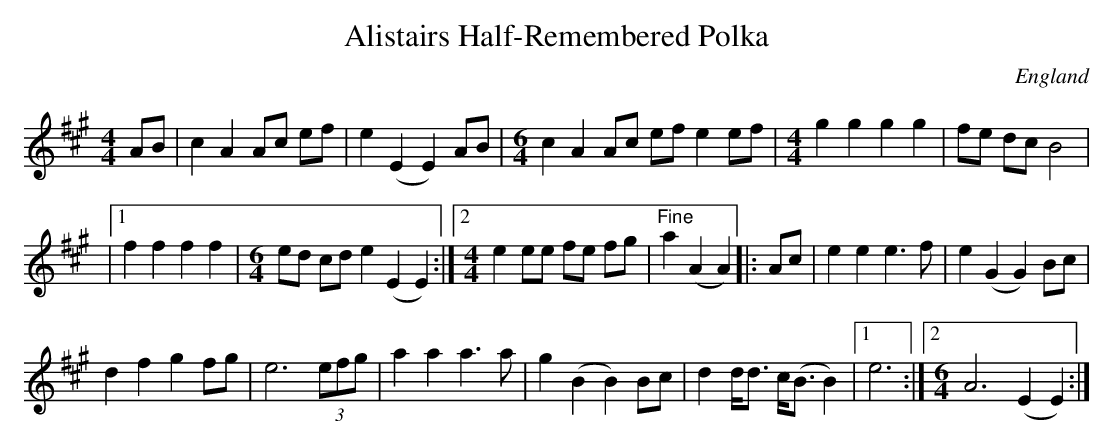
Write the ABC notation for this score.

X:1
T:Alistairs Half-Remembered Polka
O:England
M:4/4
K:A
AB|\
c2A2 Ac ef|e2(E2 E2)AB|\
M:6/4
c2A2 Ac ef e2ef|\
M:4/4
g2g2 g2g2|fe dc B4|
|1 f2f2 f2f2|\
M:6/4
ed cd e2 (E2 E2) :|2\
M:4/4
e2 ee fe fg|"Fine"a2(A2 A2)\
|:Ac|\
e2e2 e3f|e2(G2 G2)Bc|
d2f2 g2fg|e6 (3efg|\
a2a2 a3a|g2(B2 B2)Bc|d2d<d c<(B B2)\
|1 e6 :|2\
M:6/4
A6(E2 E2):|
